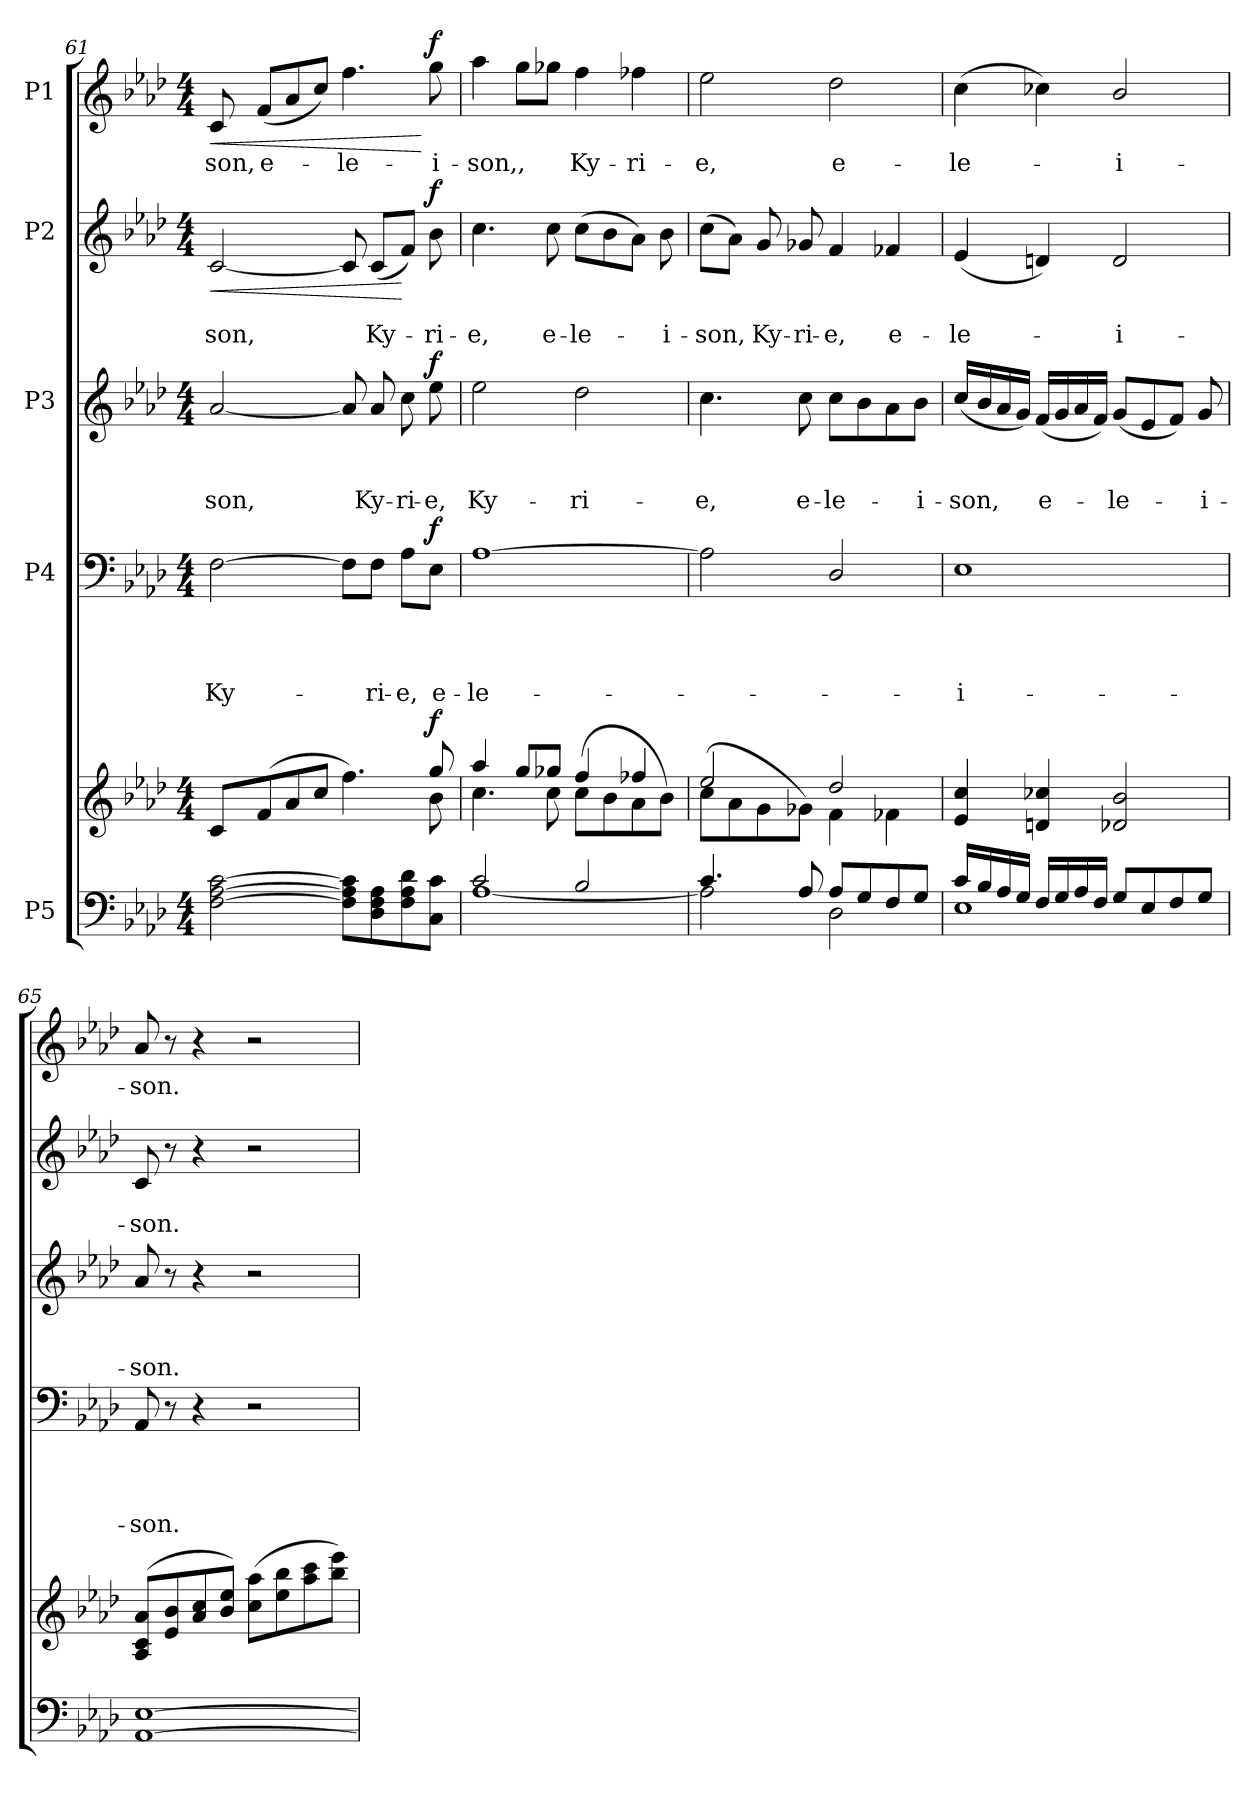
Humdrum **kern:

**kern	**kern	**dynam	**kern	**text	**text	**text	**text	**dynam	**kern	**text	**text	**text	**dynam	**kern	**text	**text	**dynam	**kern	**text	**dynam
*part5	*part5	*part5	*part4	*part4	*part4	*part4	*part4	*part4	*part3	*part3	*part3	*part3	*part3	*part2	*part2	*part2	*part2	*part1	*part1	*part1
*staff6	*staff5	*staff5/6	*staff4	*staff4	*staff4	*staff4	*staff4	*staff4	*staff3	*staff3	*staff3	*staff3	*staff3	*staff2	*staff2	*staff2	*staff2	*staff1	*staff1	*staff1
*I"P5	*	*	*I"P4	*	*	*	*	*	*I"P3	*	*	*	*	*I"P2	*	*	*	*I"P1	*	*
*clefF4	*clefG2	*	*clefF4	*	*	*	*	*	*clefG2	*	*	*	*	*clefG2	*	*	*	*clefG2	*	*
*	*	*	*	*	*	*	*	*	*ITrd7c12	*	*	*	*	*	*	*	*	*	*	*
*k[b-e-a-d-]	*k[b-e-a-d-]	*	*k[b-e-a-d-]	*	*	*	*	*	*k[b-e-a-d-]	*	*	*	*	*k[b-e-a-d-]	*	*	*	*k[b-e-a-d-]	*	*
*A-:	*A-:	*	*A-:	*	*	*	*	*	*A-:	*	*	*	*	*A-:	*	*	*	*A-:	*	*
*M4/4	*M4/4	*	*M4/4	*	*	*	*	*	*M4/4	*	*	*	*	*M4/4	*	*	*	*M4/4	*	*
=61	=61	=61	=61	=61	=61	=61	=61	=61	=61	=61	=61	=61	=61	=61	=61	=61	=61	=61	=61	=61
*^	*^	*	*	*	*	*	*	*	*	*	*	*	*	*	*	*	*	*	*	*
!	!	!	!	!	!	!	!	!	!LO:LY:b	!	!	!	!	!LO:LY:b	!	!	!	!LO:LY:b	!LO:HP:b	!	!LO:LY:b	!LO:HP:b
[<2F\ [<2A-\ [>2c\	1ryy	8c/L	2..ryy	.	[>2F\	.	.	.	Ky-	.	[<2A-/	.	.	-son,	.	[<2c/	.	-son,	<	8c/	-son,	<
!	!	!	!	!	!	!	!	!	!	!	!	!	!	!	!	!	!	!	!	!	!LO:LY:b	!
.	.	(>8f/	.	.	.	.	.	.	.	.	.	.	.	.	.	.	.	.	.	(<8f/L	e-	.
.	.	8a-/	.	.	.	.	.	.	.	.	.	.	.	.	.	.	.	.	.	8a-/	.	.
.	.	8cc/J	.	.	.	.	.	.	.	.	.	.	.	.	.	.	.	.	.	8cc/J)	.	.
!	!	!	!	!	!	!	!	!	!	!	!	!	!	!	!	!	!	!	!	!	!LO:LY:b	!
8F\] 8A-\] 8c\]L	.	4.ff\)	.	.	8F\L]	.	.	.	.	.	8A-/]	.	.	.	.	8c/]	.	.	.	4.ff\	-le-	.
!	!	!	!	!	!	!	!	!	!LO:LY:b	!	!	!	!	!LO:LY:b	!	!	!	!LO:LY:b	!	!	!	!
8D-\ 8F\ 8A-\	.	.	.	.	8F\J	.	.	.	-ri-	.	8A-/	.	.	Ky-	.	(<8c/L	.	Ky-	.	.	.	.
!	!	!	!	!	!	!	!	!	!LO:LY:b	!	!	!	!	!LO:LY:b	!	!	!	!	!	!	!	!
8F\ 8A-\ 8d-\	.	.	.	.	8A-\L	.	.	.	-e,	.	8c\	.	.	-ri-	.	8f/J)	.	.	[	.	.	.
!	!	!	!	!LO:DY:a	!	!	!	!	!LO:LY:b	!LO:DY:a	!	!	!	!LO:LY:b	!LO:DY:a	!	!	!LO:LY:b	!LO:DY:a	!	!LO:LY:b	!LO:DY:n=1:a
8C\ 8c\J	.	8gg/	8b-\	f	8E-\J	.	.	.	e-	f	8e-\	.	.	-e,	f	8b-\	.	-ri-	f	8gg\	-i-	[ f
=62	=62	=62	=62	=62	=62	=62	=62	=62	=62	=62	=62	=62	=62	=62	=62	=62	=62	=62	=62	=62	=62	=62
!	!	!	!	!	!	!	!	!	!LO:LY:b	!	!	!	!	!LO:LY:b	!	!	!	!LO:LY:b	!	!	!LO:LY:b	!
2c/	[<1A-	4aa-/	4.cc\	.	[>1A-	.	.	.	-le-	.	2e-\	.	.	Ky-	.	4.cc\	.	-e,	.	4aa-\	-son,,	.
.	.	8gg/L	.	.	.	.	.	.	.	.	.	.	.	.	.	.	.	.	.	8gg\L	.	.
!	!	!	!	!	!	!	!	!	!	!	!	!	!	!	!	!	!	!LO:LY:b	!	!	!	!
.	.	8gg-X/J	8cc\	.	.	.	.	.	.	.	.	.	.	.	.	8cc\	.	e-	.	8gg-X\J	.	.
!	!	!	!	!	!	!	!	!	!	!	!	!	!	!LO:LY:b	!	!	!	!LO:LY:b	!	!	!LO:LY:b	!
2B-/	.	(<8cc\L	4ff/	.	.	.	.	.	.	.	2d-\	.	.	-ri-	.	(>8cc\L	.	-le-	.	4ff\	Ky-	.
.	.	8b-\	.	.	.	.	.	.	.	.	.	.	.	.	.	8b-\	.	.	.	.	.	.
!	!	!	!	!	!	!	!	!	!	!	!	!	!	!	!	!	!	!	!	!	!LO:LY:b	!
.	.	8a-\	4ff-X/	.	.	.	.	.	.	.	.	.	.	.	.	8a-\J)	.	.	.	4ff-X\	-ri-	.
!	!	!	!	!	!	!	!	!	!	!	!	!	!	!	!	!	!	!LO:LY:b	!	!	!	!
.	.	8b-\J)	.	.	.	.	.	.	.	.	.	.	.	.	.	8b-\	.	-i-	.	.	.	.
=63	=63	=63	=63	=63	=63	=63	=63	=63	=63	=63	=63	=63	=63	=63	=63	=63	=63	=63	=63	=63	=63	=63
!	!	!	!	!	!	!	!	!	!	!	!	!	!	!LO:LY:b	!	!	!	!LO:LY:b	!	!	!LO:LY:b	!
4.c/	2A-\]	(<8cc\L	2ee-/	.	2A-\]	.	.	.	.	.	4.c\	.	.	-e,	.	(>8cc\L	.	-son,	.	2ee-\	-e,	.
.	.	8a-\	.	.	.	.	.	.	.	.	.	.	.	.	.	8a-\J)	.	.	.	.	.	.
!	!	!	!	!	!	!	!	!	!	!	!	!	!	!	!	!	!	!LO:LY:b	!	!	!	!
.	.	8g\	.	.	.	.	.	.	.	.	.	.	.	.	.	8g/	.	Ky-	.	.	.	.
!	!	!	!	!	!	!	!	!	!	!	!	!	!	!LO:LY:b	!	!	!	!LO:LY:b	!	!	!	!
8A-/	.	8g-X\J)	.	.	.	.	.	.	.	.	8c\	.	.	e-	.	8g-X/	.	-ri-	.	.	.	.
!	!	!	!	!	!	!	!	!	!	!	!	!	!	!LO:LY:b	!	!	!	!LO:LY:b	!	!	!LO:LY:b	!
8A-/L	2D-\	4f\	2dd-/	.	2D-/	.	.	.	.	.	8c\L	.	.	-le-	.	4f/	.	-e,	.	2dd-\	e-	.
8G/	.	.	.	.	.	.	.	.	.	.	8B-\	.	.	.	.	.	.	.	.	.	.	.
!	!	!	!	!	!	!	!	!	!	!	!	!	!	!	!	!	!	!LO:LY:b	!	!	!	!
8F/	.	4f-X\	.	.	.	.	.	.	.	.	8A-\	.	.	.	.	4f-X/	.	e-	.	.	.	.
!	!	!	!	!	!	!	!	!	!	!	!	!	!	!LO:LY:b	!	!	!	!	!	!	!	!
8G/J	.	.	.	.	.	.	.	.	.	.	8B-\J	.	.	-i-	.	.	.	.	.	.	.	.
!!LO:LB:g=z
=64	=64	=64	=64	=64	=64	=64	=64	=64	=64	=64	=64	=64	=64	=64	=64	=64	=64	=64	=64	=64	=64	=64
!	!	!	!	!	!	!	!	!	!LO:LY:b	!	!	!	!	!LO:LY:b	!	!	!	!LO:LY:b	!	!	!LO:LY:b	!
16c/LL	1E-	4e-/ 4cc/	1ryy	.	1E-	.	.	.	-i-	.	(<16c/LL	.	.	-son,	.	(<4e-/	.	-le-	.	(>4cc\	-le-	.
16B-/	.	.	.	.	.	.	.	.	.	.	16B-/	.	.	.	.	.	.	.	.	.	.	.
16A-/	.	.	.	.	.	.	.	.	.	.	16A-/	.	.	.	.	.	.	.	.	.	.	.
16G/JJ	.	.	.	.	.	.	.	.	.	.	16G/JJ)	.	.	.	.	.	.	.	.	.	.	.
!	!	!	!	!	!	!	!	!	!	!	!	!	!	!LO:LY:b	!	!	!	!	!	!	!	!
16F/LL	.	4dn/ 4cc-X/	.	.	.	.	.	.	.	.	(<16F/LL	.	.	e-	.	4dn/)	.	.	.	4cc-X\)	.	.
16G/	.	.	.	.	.	.	.	.	.	.	16G/	.	.	.	.	.	.	.	.	.	.	.
16A-/	.	.	.	.	.	.	.	.	.	.	16A-/	.	.	.	.	.	.	.	.	.	.	.
16F/JJ	.	.	.	.	.	.	.	.	.	.	16F/JJ)	.	.	.	.	.	.	.	.	.	.	.
!	!	!	!	!	!	!	!	!	!	!	!	!	!	!LO:LY:b	!	!	!	!LO:LY:b	!	!	!LO:LY:b	!
8G/L	.	2d-X/ 2b-/	.	.	.	.	.	.	.	.	(<8G/L	.	.	-le-	.	2d/	.	-i-	.	2b-/	-i-	.
8E-/	.	.	.	.	.	.	.	.	.	.	8E-/	.	.	.	.	.	.	.	.	.	.	.
8F/	.	.	.	.	.	.	.	.	.	.	8F/J)	.	.	.	.	.	.	.	.	.	.	.
!	!	!	!	!	!	!	!	!	!	!	!	!	!	!LO:LY:b	!	!	!	!	!	!	!	!
8G/J	.	.	.	.	.	.	.	.	.	.	8G/	.	.	-i-	.	.	.	.	.	.	.	.
=65	=65	=65	=65	=65	=65	=65	=65	=65	=65	=65	=65	=65	=65	=65	=65	=65	=65	=65	=65	=65	=65	=65
!	!	!	!	!	!	!	!	!	!LO:LY:b	!	!	!	!	!LO:LY:b	!	!	!	!LO:LY:b	!	!	!LO:LY:b	!
[<1AA- [>1E-	1ryy	(<8A-/ 8c/ 8a-/L	1ryy	.	8AA-/	.	.	.	-son.	.	8A-/	.	.	-son.	.	8c/	.	-son.	.	8a-/	-son.	.
.	.	8e-/ 8b-/	.	.	8r	.	.	.	.	.	8r	.	.	.	.	8r	.	.	.	8r	.	.
.	.	8a-/ 8cc/	.	.	4r	.	.	.	.	.	4r	.	.	.	.	4r	.	.	.	4r	.	.
.	.	8b-/ 8ee-/J)	.	.	.	.	.	.	.	.	.	.	.	.	.	.	.	.	.	.	.	.
.	.	(>8cc\ 8aa-\L	.	.	2r	.	.	.	.	.	2r	.	.	.	.	2r	.	.	.	2r	.	.
.	.	8ee-\ 8bb-\	.	.	.	.	.	.	.	.	.	.	.	.	.	.	.	.	.	.	.	.
.	.	8aa-\ 8ccc\	.	.	.	.	.	.	.	.	.	.	.	.	.	.	.	.	.	.	.	.
.	.	8bb-\ 8eee-\J)	.	.	.	.	.	.	.	.	.	.	.	.	.	.	.	.	.	.	.	.
*v	*v	*	*	*	*	*	*	*	*	*	*	*	*	*	*	*	*	*	*	*	*	*
*	*v	*v	*	*	*	*	*	*	*	*	*	*	*	*	*	*	*	*	*	*	*
=	=	=	=	=	=	=	=	=	=	=	=	=	=	=	=	=	=	=	=	=
*-	*-	*-	*-	*-	*-	*-	*-	*-	*-	*-	*-	*-	*-	*-	*-	*-	*-	*-	*-	*-
